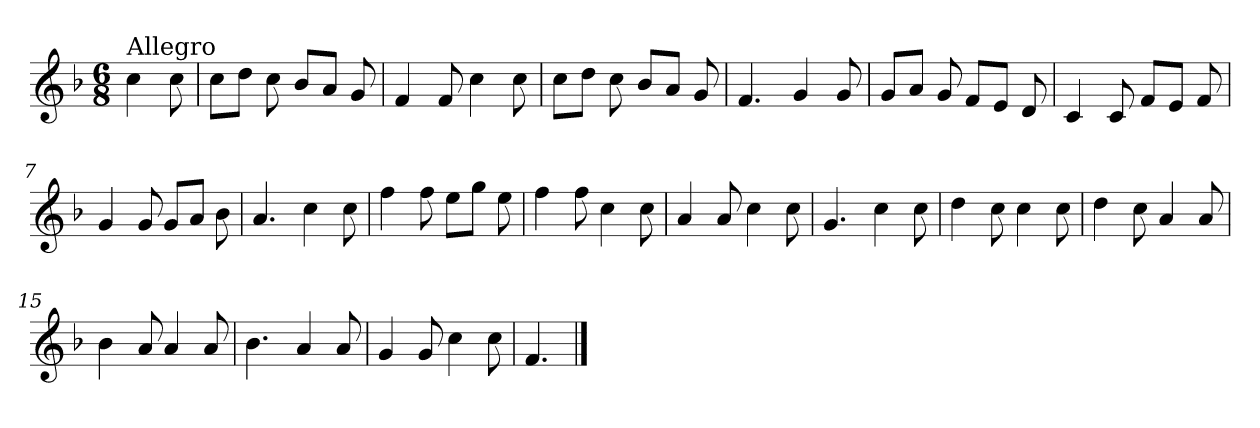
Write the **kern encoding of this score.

**kern
*part1
*staff1
*clefG2
*k[b-]
*d:
*M6/8
=
!LO:TX:a:t=Allegro
4cc\
8cc\
=1
8cc\L
8dd\J
8cc\
8b-/L
8a/J
8g/
=2
4f/
8f/
4cc\
8cc\
=3
8cc\L
8dd\J
8cc\
8b-/L
8a/J
8g/
=4
4.f/
4g/
8g/
=5
8g/L
8a/J
8g/
8f/L
8e/J
8d/
!!LO:LB:g=z
=6
4c/
8c/
8f/L
8e/J
8f/
=7
4g/
8g/
8g/L
8a/J
8b-\
=8
4.a/
4cc\
8cc\
=9
4ff\
8ff\
8ee\L
8gg\J
8ee\
=10
4ff\
8ff\
4cc\
8cc\
=11
4a/
8a/
4cc\
8cc\
!!LO:LB:g=z
=12
4.g/
4cc\
8cc\
=13
4dd\
8cc\
4cc\
8cc\
=14
4dd\
8cc\
4a/
8a/
=15
4b-\
8a/
4a/
8a/
=16
4.b-\
4a/
8a/
=17
4g/
8g/
4cc\
8cc\
=18
4.f/
==
*-
